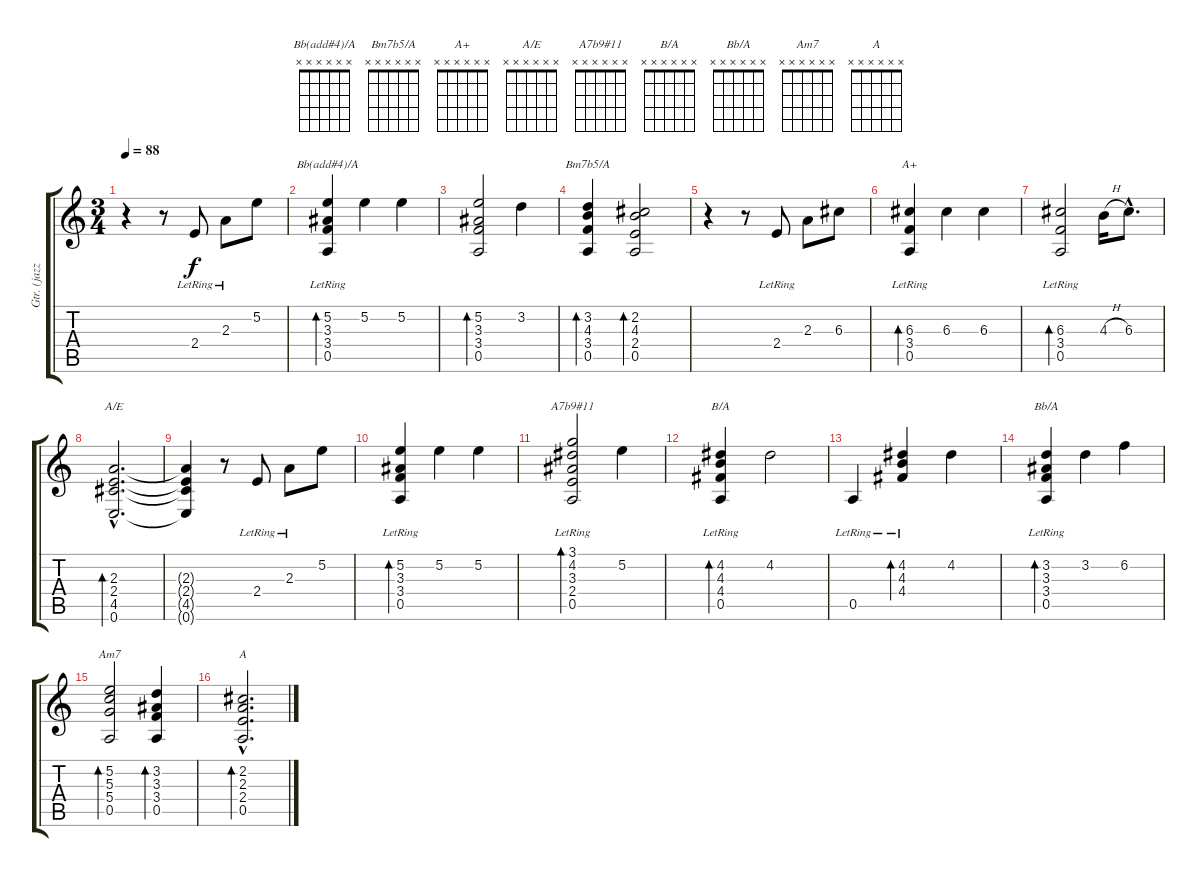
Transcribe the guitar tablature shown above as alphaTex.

\track ("Gtr. (jazz)" "Gtr. (jazz") {instrument electricguitarjazz}
\staff {score tabs}
\tuning (E4 B3 G3 D3 A2 E2) {hide}
\chord ("Bb(add#4)/A" x x x x x x) {firstfret 0}
\chord ("Bm7b5/A" x x x x x x) {firstfret 0}
\chord ("A+" x x x x x x) {firstfret 0}
\chord ("A/E" x x x x x x) {firstfret 0}
\chord ("A7b9#11" x x x x x x) {firstfret 0}
\chord ("B/A" x x x x x x) {firstfret 0}
\chord ("Bb/A" x x x x x x) {firstfret 0}
\chord ("Am7" x x x x x x) {firstfret 0}
\chord ("A" x x x x x x) {firstfret 0}
\ts (3 4)
\tempo 88
\clef g2
\ks c
r.4{dy f instrument electricguitarjazz} r.8 2.4{lr}.8 2.3{lr}.8 5.2.8 |
(5.2 3.3{lr} 3.4{lr} 0.5{lr}).4{bd 30 ch "Bb(add#4)/A"} 5.2.4 5.2.4 |
(5.2 3.3 3.4 0.5).2{bd 30} 3.2.4 |
(3.2 4.3 3.4 0.5).4{bd 30 ch "Bm7b5/A"} (2.2 4.3 2.4 0.5).2{bd 30} |
r.4 r.8 2.4{lr}.8 2.3.8 6.3.8 |
(6.3 3.4{lr} 0.5{lr}).4{bd 30 ch "A+"} 6.3.4 6.3.4 |
(6.3 3.4{lr} 0.5{lr}).2{bd 30} 4.3{h}.16 6.3{hac}.8{d} |
(2.3{hac} 2.4{hac} 4.5{hac} 0.6{hac}).2{d bd 30 ch "A/E"} |
(2.3{t} 2.4{t} 4.5{t} 0.6{t}).4 r.8 2.4{lr}.8 2.3{lr}.8 5.2.8 |
(5.2 3.3{lr} 3.4{lr} 0.5{lr}).4{bd 30} 5.2.4 5.2.4 |
(3.1{lr} 4.2 3.3{lr} 2.4{lr} 0.5{lr}).2{bd 60 ch "A7b9#11"} 5.2.4 |
(4.2 4.3{lr} 4.4{lr} 0.5{lr}).4{bd 60 ch "B/A"} 4.2.2 |
0.5{lr}.4 (4.2 4.3{lr} 4.4{lr}).4{bd 60} 4.2.4 |
(3.2 3.3{lr} 3.4{lr} 0.5{lr}).4{bd 60 ch "Bb/A"} 3.2.4 6.2.4 |
(5.2 5.3 5.4 0.5).2{bd 60 ch "Am7"} (3.2 3.3 3.4 0.5).4{bd 60} |
(2.2{hac} 2.3{hac} 2.4{hac} 0.5{hac}).2{d bd 60 ch "A"}
